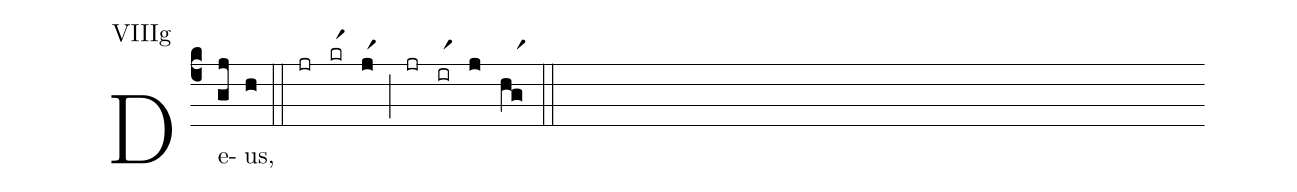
annotation: VIIIg;
%%
(c4)De(gj)us,(h) (::) (jr)(krr1)(jr1)(;)(jr)(irr1)(j)(hgr1)(::)
